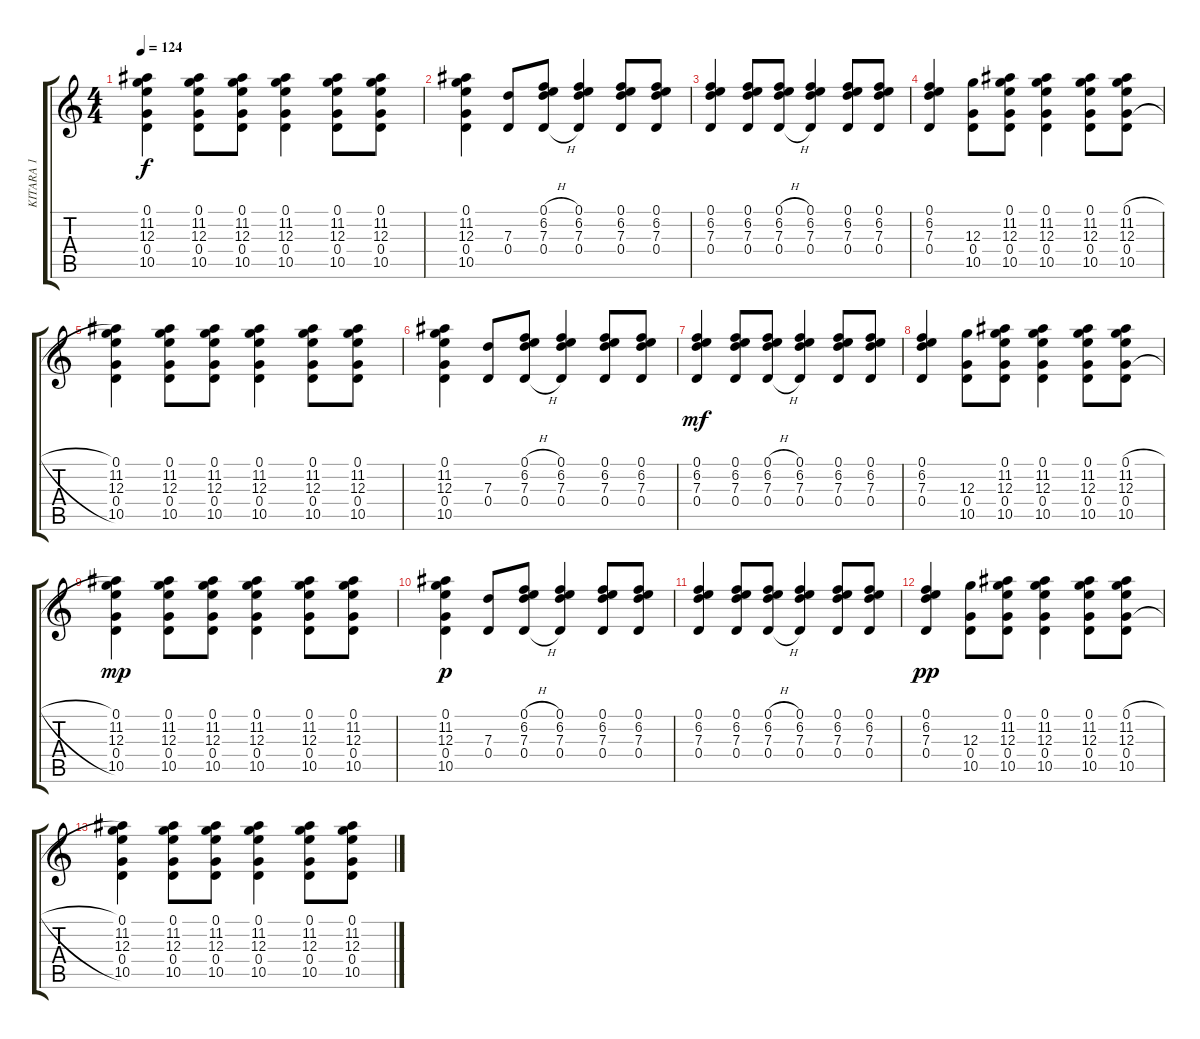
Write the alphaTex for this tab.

\track ("KITARA 1" "KITARA 1") {instrument acousticguitarsteel}
\staff {score tabs}
\tuning (E4 B3 G3 D3 A2 E2) {hide}
\ts (4 4)
\tempo 124
\clef g2
\ks c
(0.1 11.2 12.3 0.4 10.5).4{dy f} (0.1 11.2 12.3 0.4 10.5).8 (0.1 11.2 12.3 0.4 10.5).8 (0.1 11.2 12.3 0.4 10.5).4 (0.1 11.2 12.3 0.4 10.5).8 (0.1 11.2 12.3 0.4 10.5).8 |
(0.1 11.2 12.3 0.4 10.5).4 (7.3 0.4).8 (0.1{h} 6.2 7.3 0.4{h}).8 (0.1 6.2 7.3 0.4).4 (0.1 6.2 7.3 0.4).8 (0.1 6.2 7.3 0.4).8 |
(0.1 6.2 7.3 0.4).4 (0.1 6.2 7.3 0.4).8 (0.1{h} 6.2 7.3 0.4{h}).8 (0.1 6.2 7.3 0.4).4 (0.1 6.2 7.3 0.4).8 (0.1 6.2 7.3 0.4).8 |
(0.1 6.2 7.3 0.4).4 (12.3 0.4 10.5).8 (0.1 11.2 12.3 0.4 10.5).8 (0.1 11.2 12.3 0.4 10.5).4 (0.1 11.2 12.3 0.4 10.5).8 (0.1{h} 11.2 12.3 0.4 10.5{h}).8 |
(0.1 11.2 12.3 0.4 10.5).4 (0.1 11.2 12.3 0.4 10.5).8 (0.1 11.2 12.3 0.4 10.5).8 (0.1 11.2 12.3 0.4 10.5).4 (0.1 11.2 12.3 0.4 10.5).8 (0.1 11.2 12.3 0.4 10.5).8 |
(0.1 11.2 12.3 0.4 10.5).4 (7.3 0.4).8 (0.1{h} 6.2 7.3 0.4{h}).8 (0.1 6.2 7.3 0.4).4 (0.1 6.2 7.3 0.4).8 (0.1 6.2 7.3 0.4).8 |
(0.1 6.2 7.3 0.4).4{dy mf} (0.1 6.2 7.3 0.4).8 (0.1{h} 6.2 7.3 0.4{h}).8 (0.1 6.2 7.3 0.4).4 (0.1 6.2 7.3 0.4).8 (0.1 6.2 7.3 0.4).8 |
(0.1 6.2 7.3 0.4).4 (12.3 0.4 10.5).8 (0.1 11.2 12.3 0.4 10.5).8 (0.1 11.2 12.3 0.4 10.5).4 (0.1 11.2 12.3 0.4 10.5).8 (0.1{h} 11.2 12.3 0.4 10.5{h}).8 |
(0.1 11.2 12.3 0.4 10.5).4{dy mp} (0.1 11.2 12.3 0.4 10.5).8 (0.1 11.2 12.3 0.4 10.5).8 (0.1 11.2 12.3 0.4 10.5).4 (0.1 11.2 12.3 0.4 10.5).8 (0.1 11.2 12.3 0.4 10.5).8 |
(0.1 11.2 12.3 0.4 10.5).4{dy p} (7.3 0.4).8 (0.1{h} 6.2 7.3 0.4{h}).8 (0.1 6.2 7.3 0.4).4 (0.1 6.2 7.3 0.4).8 (0.1 6.2 7.3 0.4).8 |
(0.1 6.2 7.3 0.4).4 (0.1 6.2 7.3 0.4).8 (0.1{h} 6.2 7.3 0.4{h}).8 (0.1 6.2 7.3 0.4).4 (0.1 6.2 7.3 0.4).8 (0.1 6.2 7.3 0.4).8 |
(0.1 6.2 7.3 0.4).4{dy pp} (12.3 0.4 10.5).8 (0.1 11.2 12.3 0.4 10.5).8 (0.1 11.2 12.3 0.4 10.5).4 (0.1 11.2 12.3 0.4 10.5).8 (0.1{h} 11.2 12.3 0.4 10.5{h}).8 |
(0.1 11.2 12.3 0.4 10.5).4 (0.1 11.2 12.3 0.4 10.5).8 (0.1 11.2 12.3 0.4 10.5).8 (0.1 11.2 12.3 0.4 10.5).4 (0.1 11.2 12.3 0.4 10.5).8 (0.1 11.2 12.3 0.4 10.5).8
